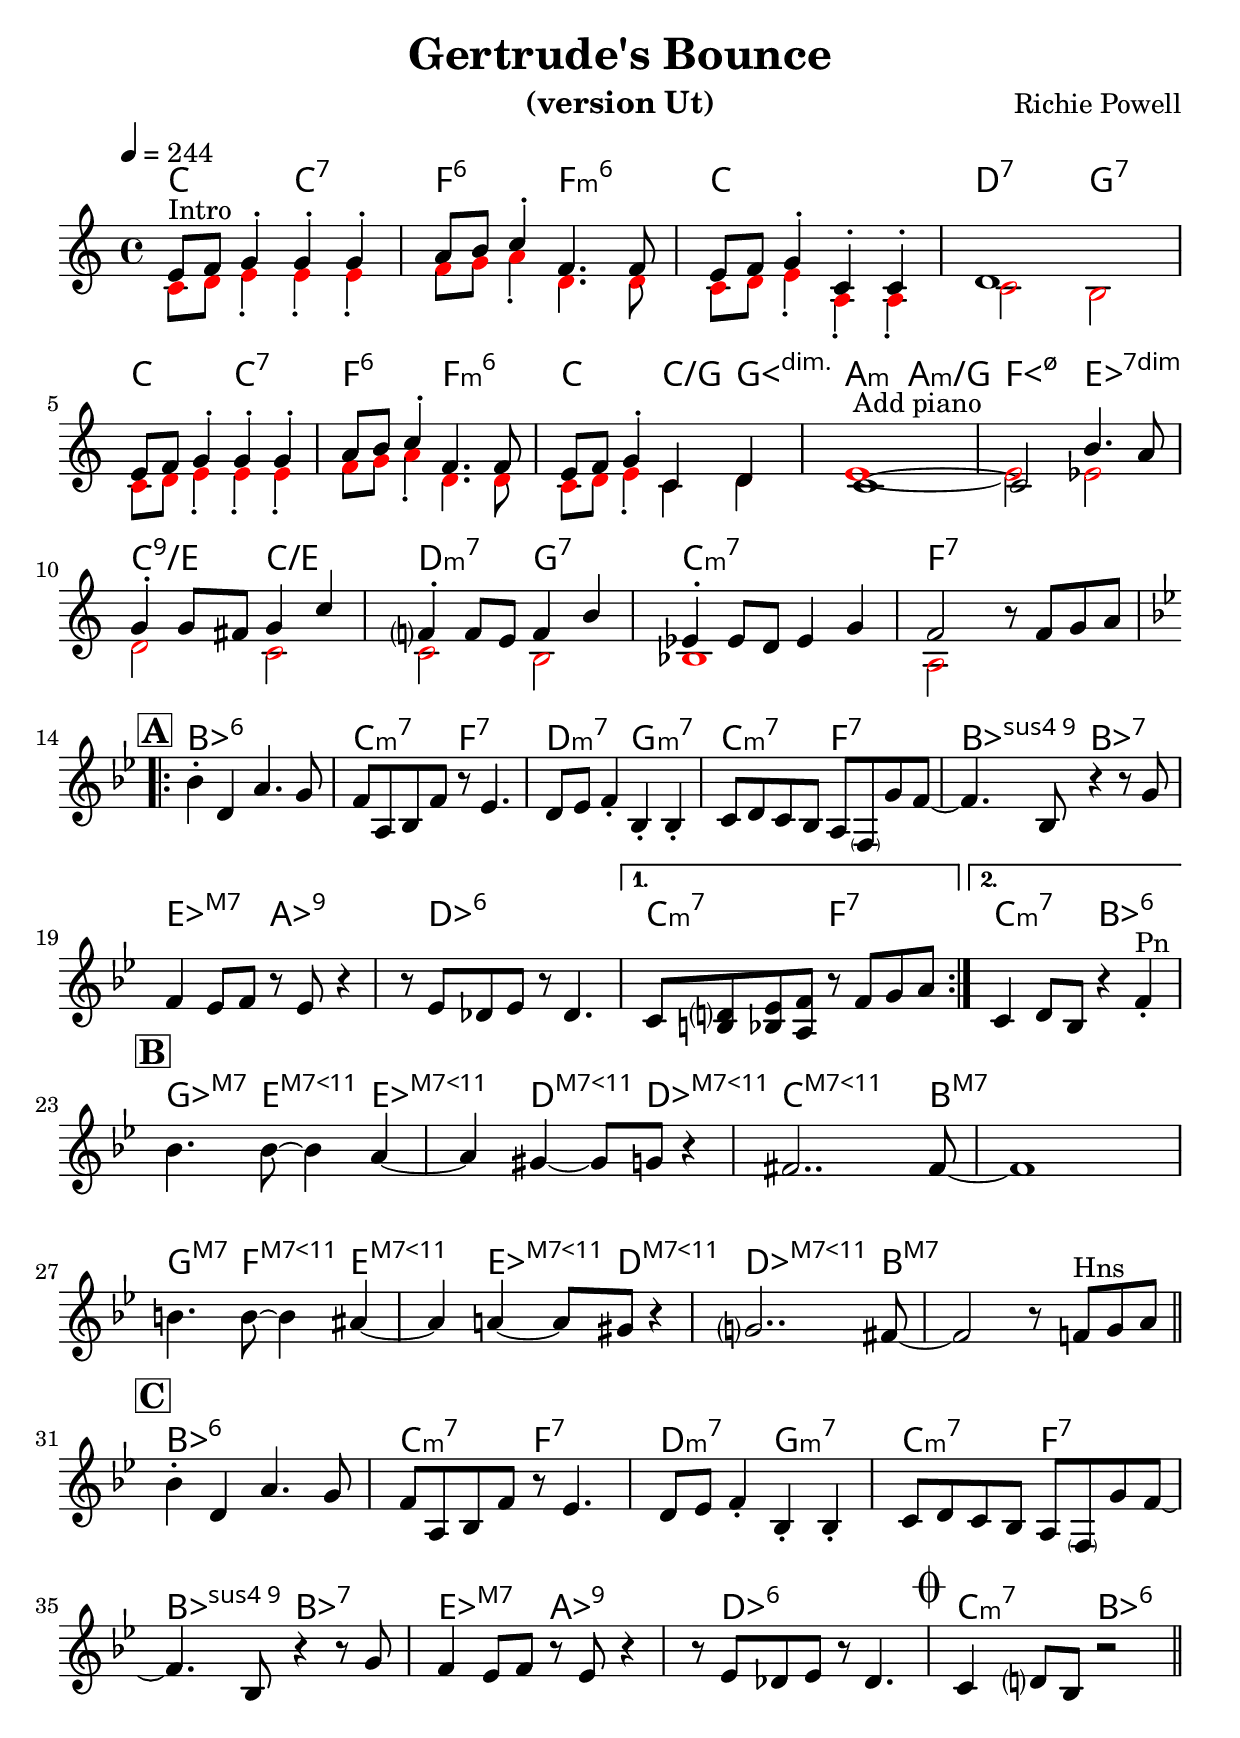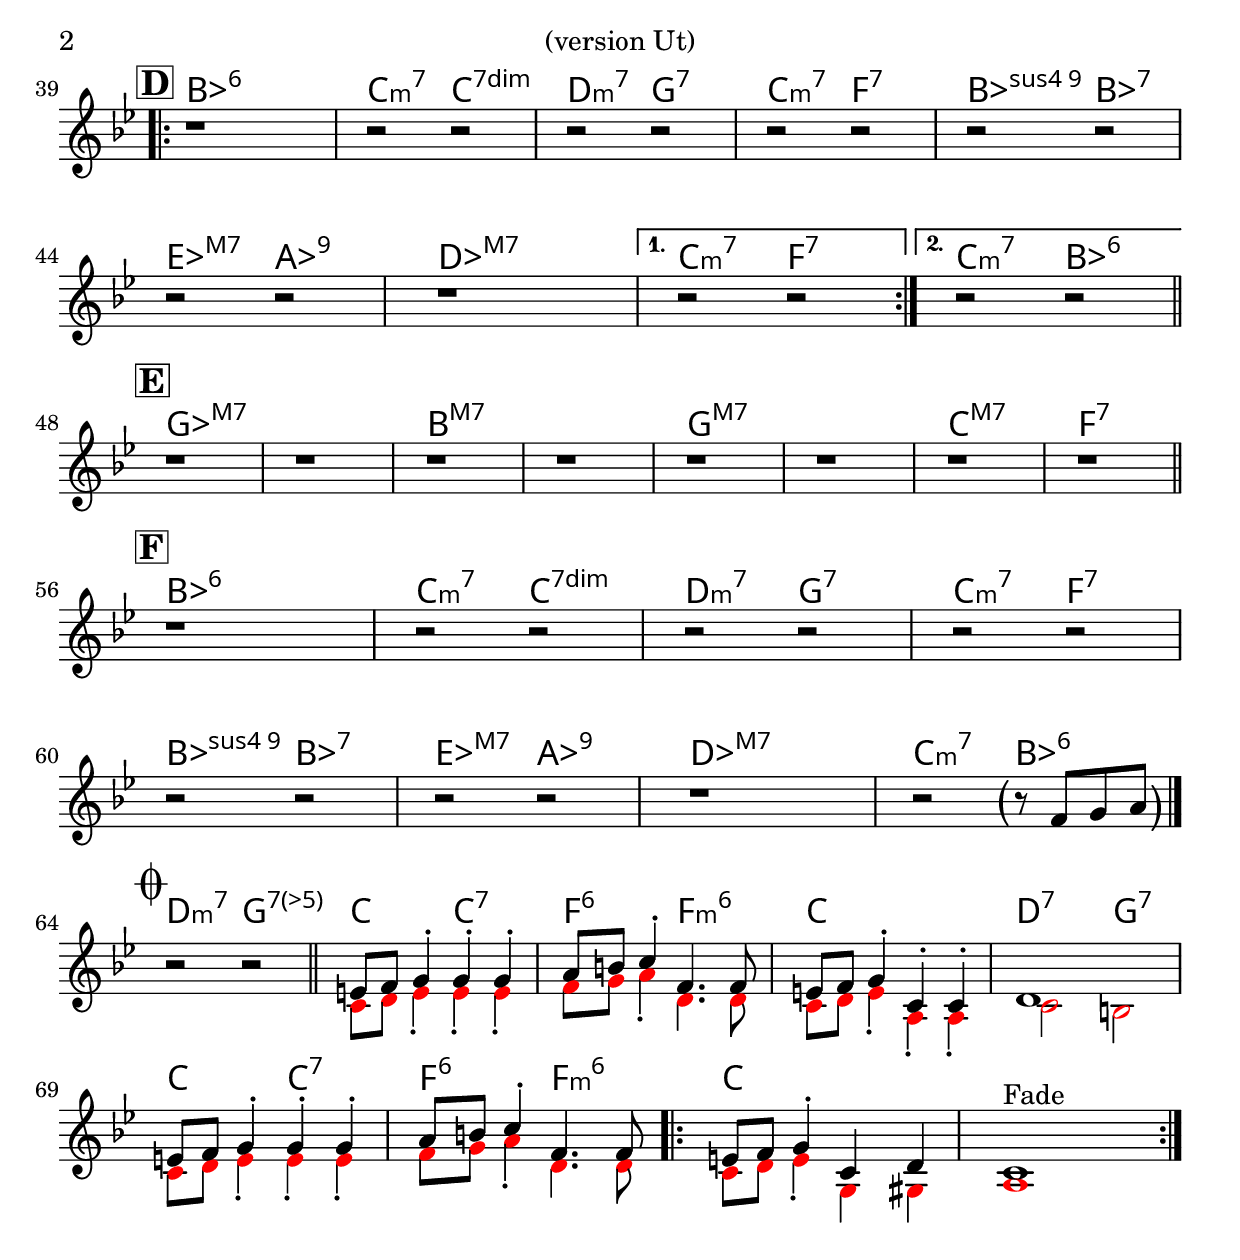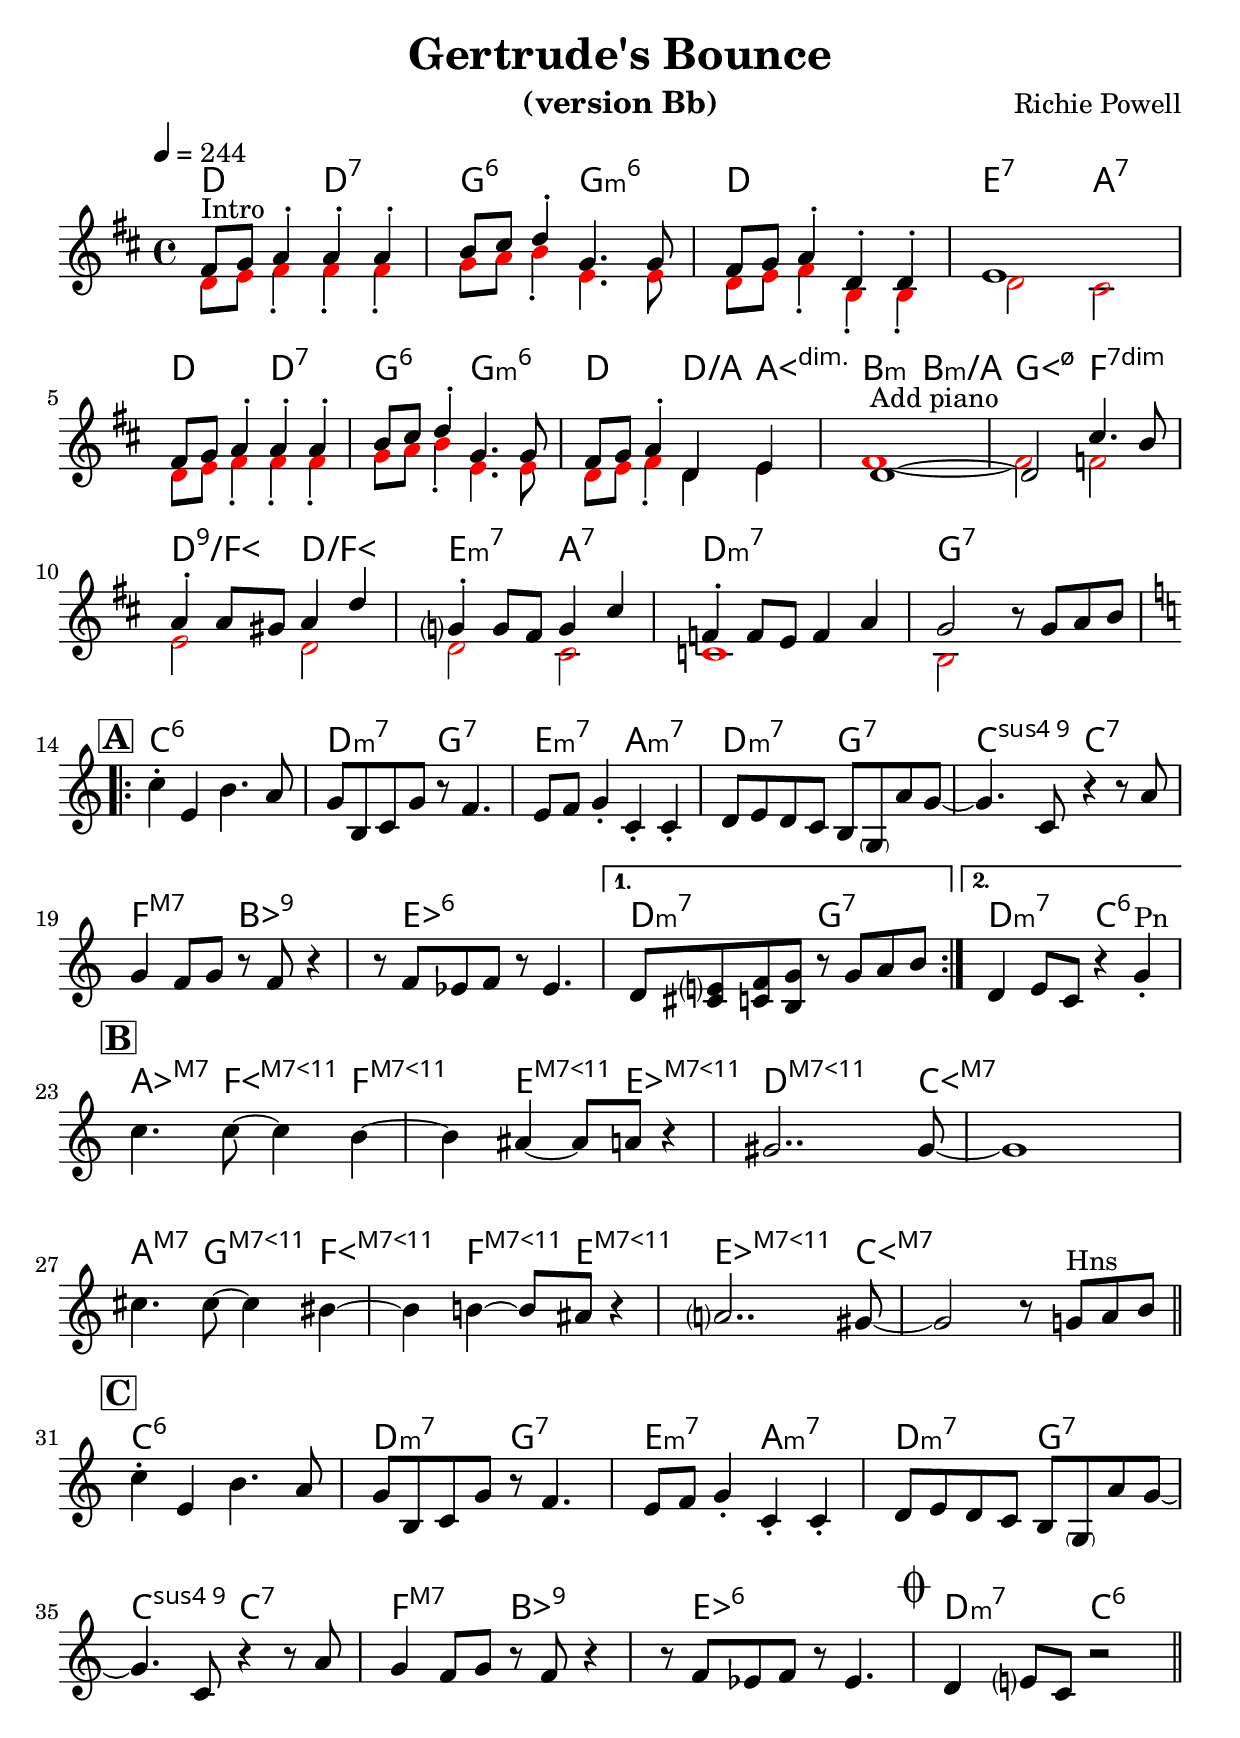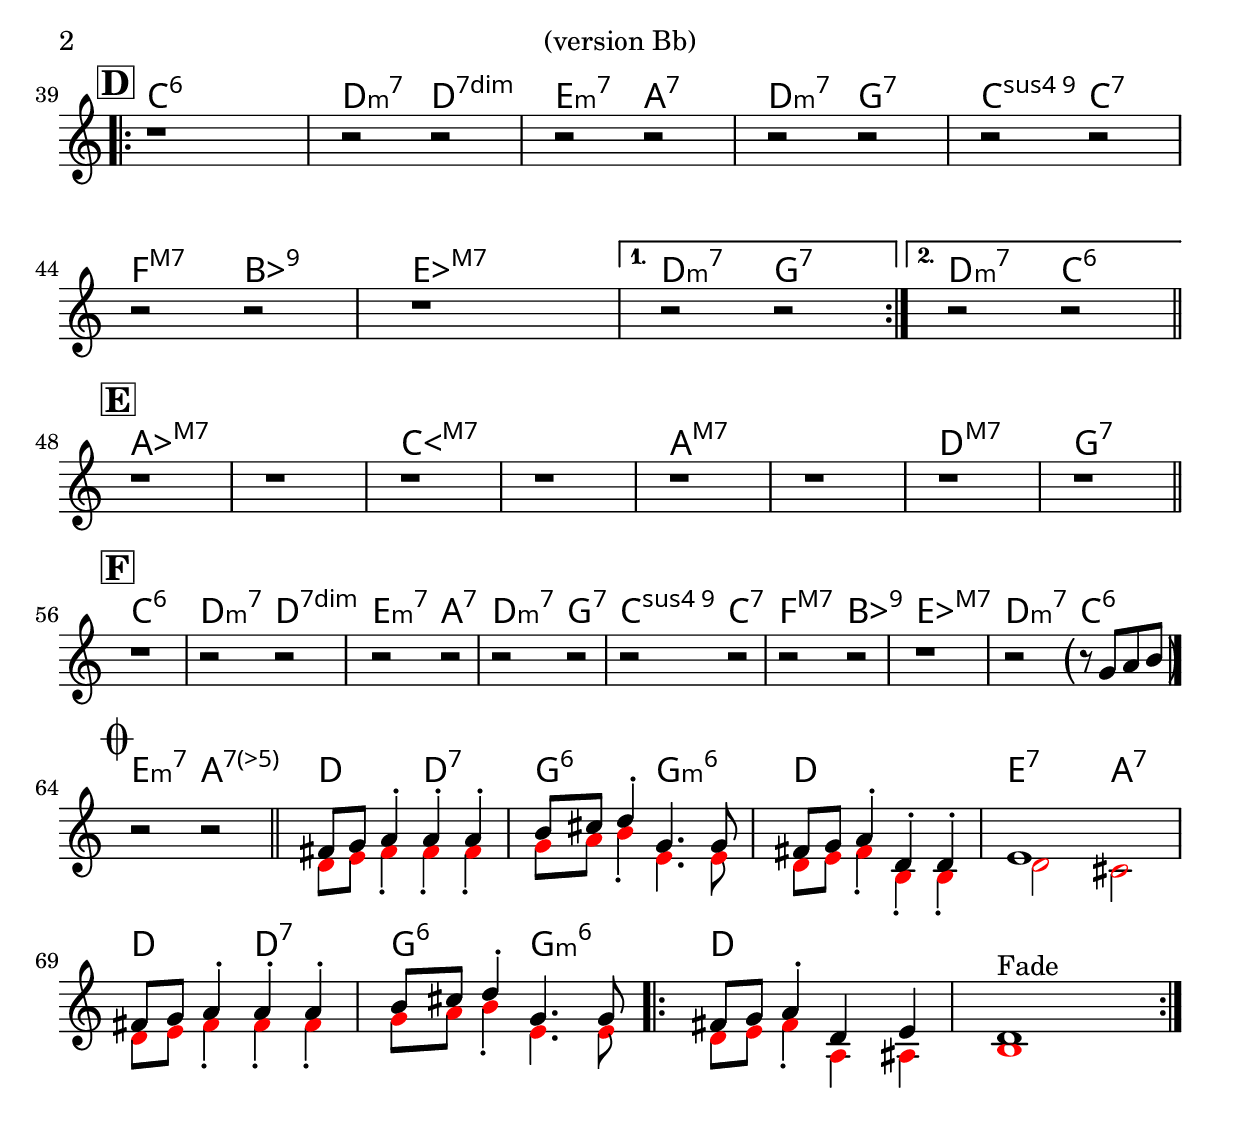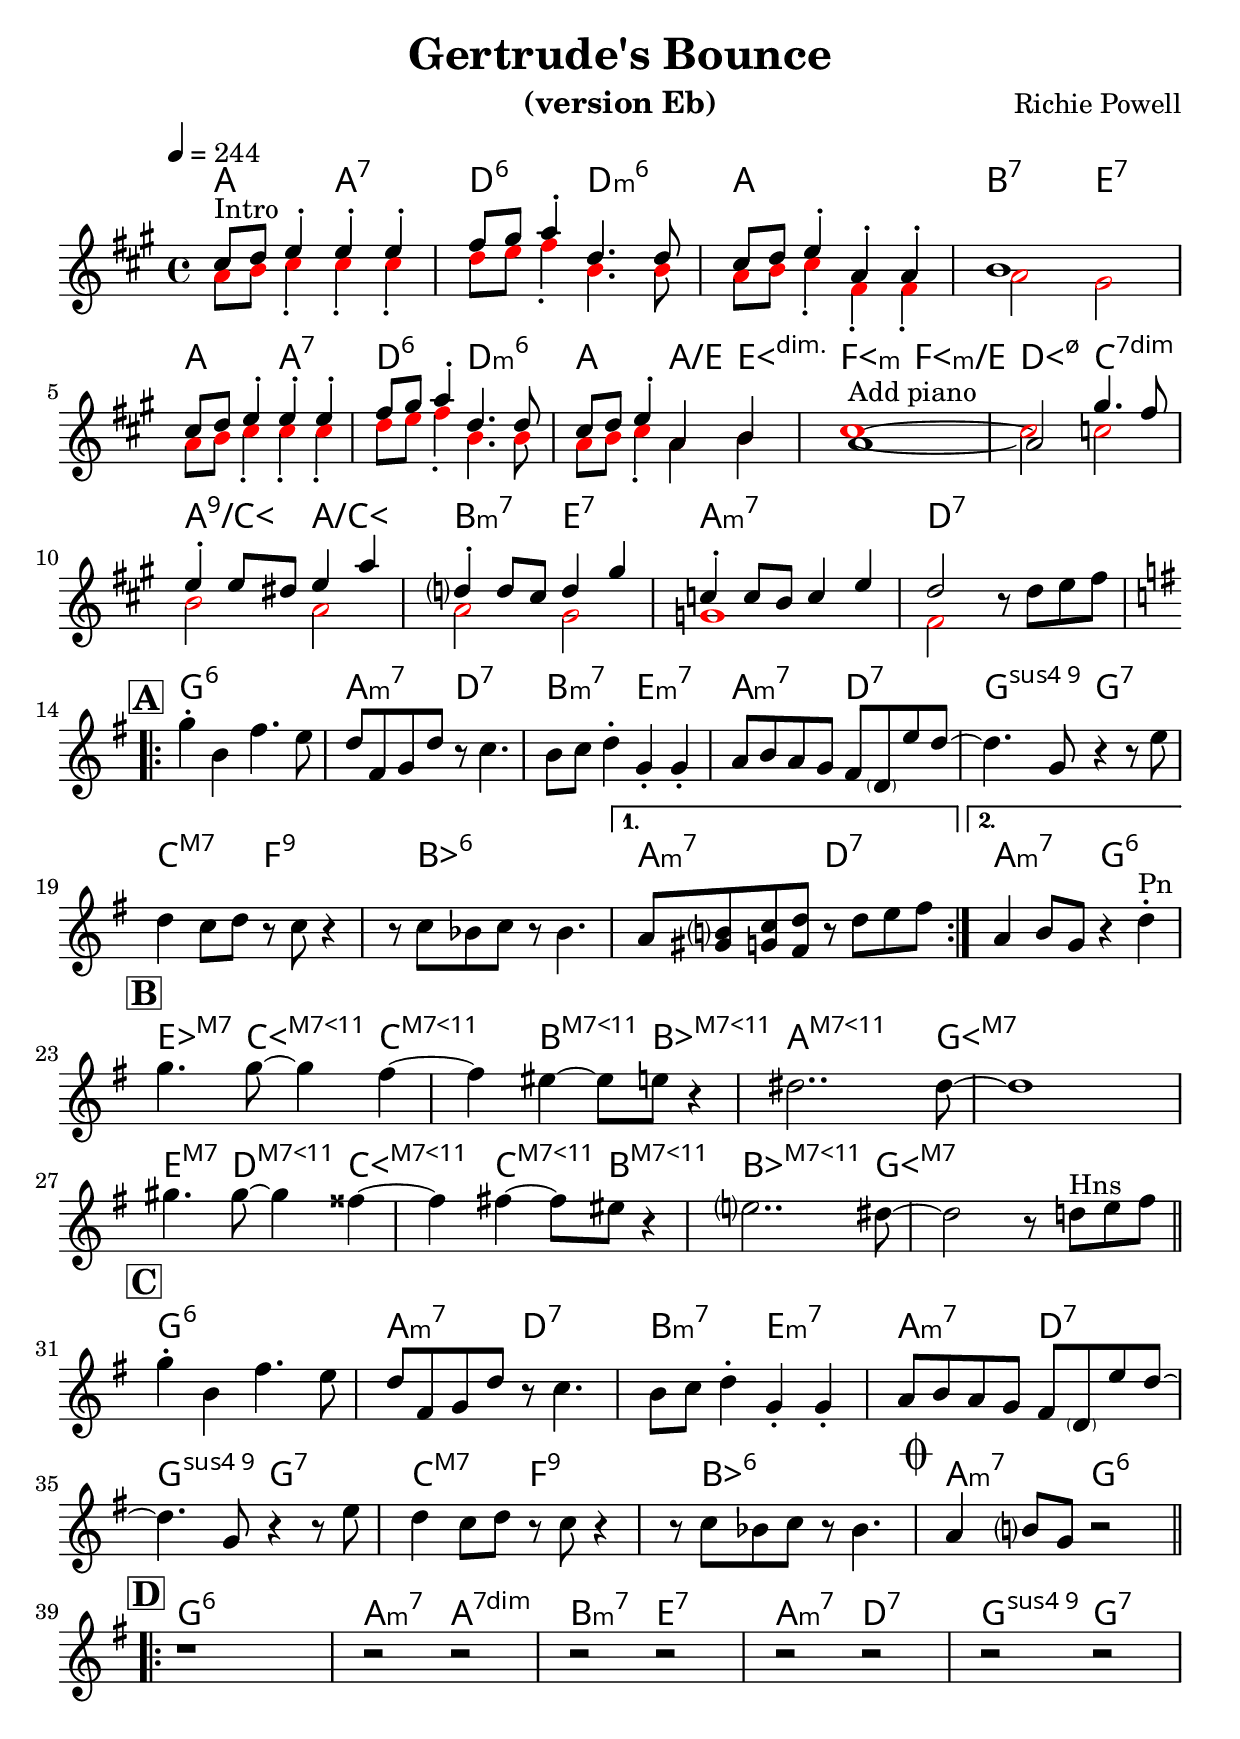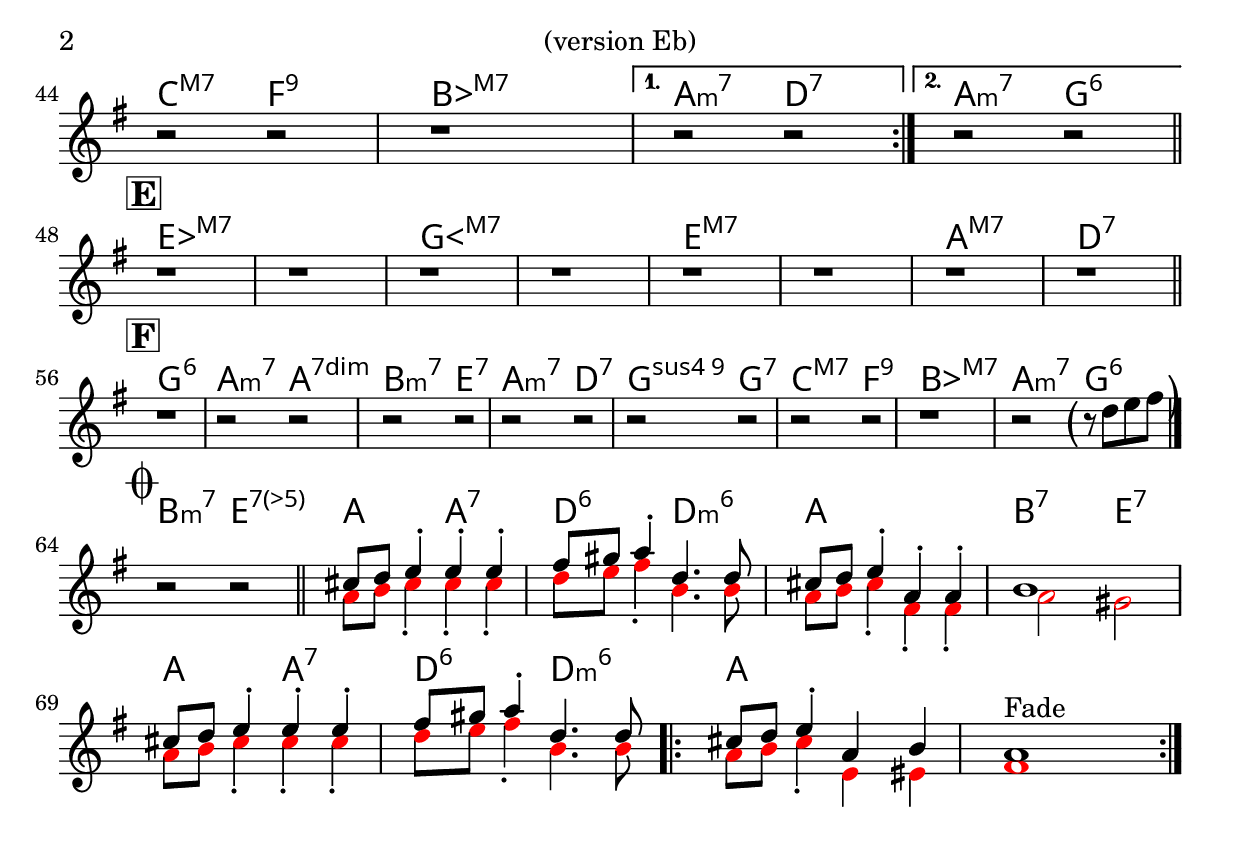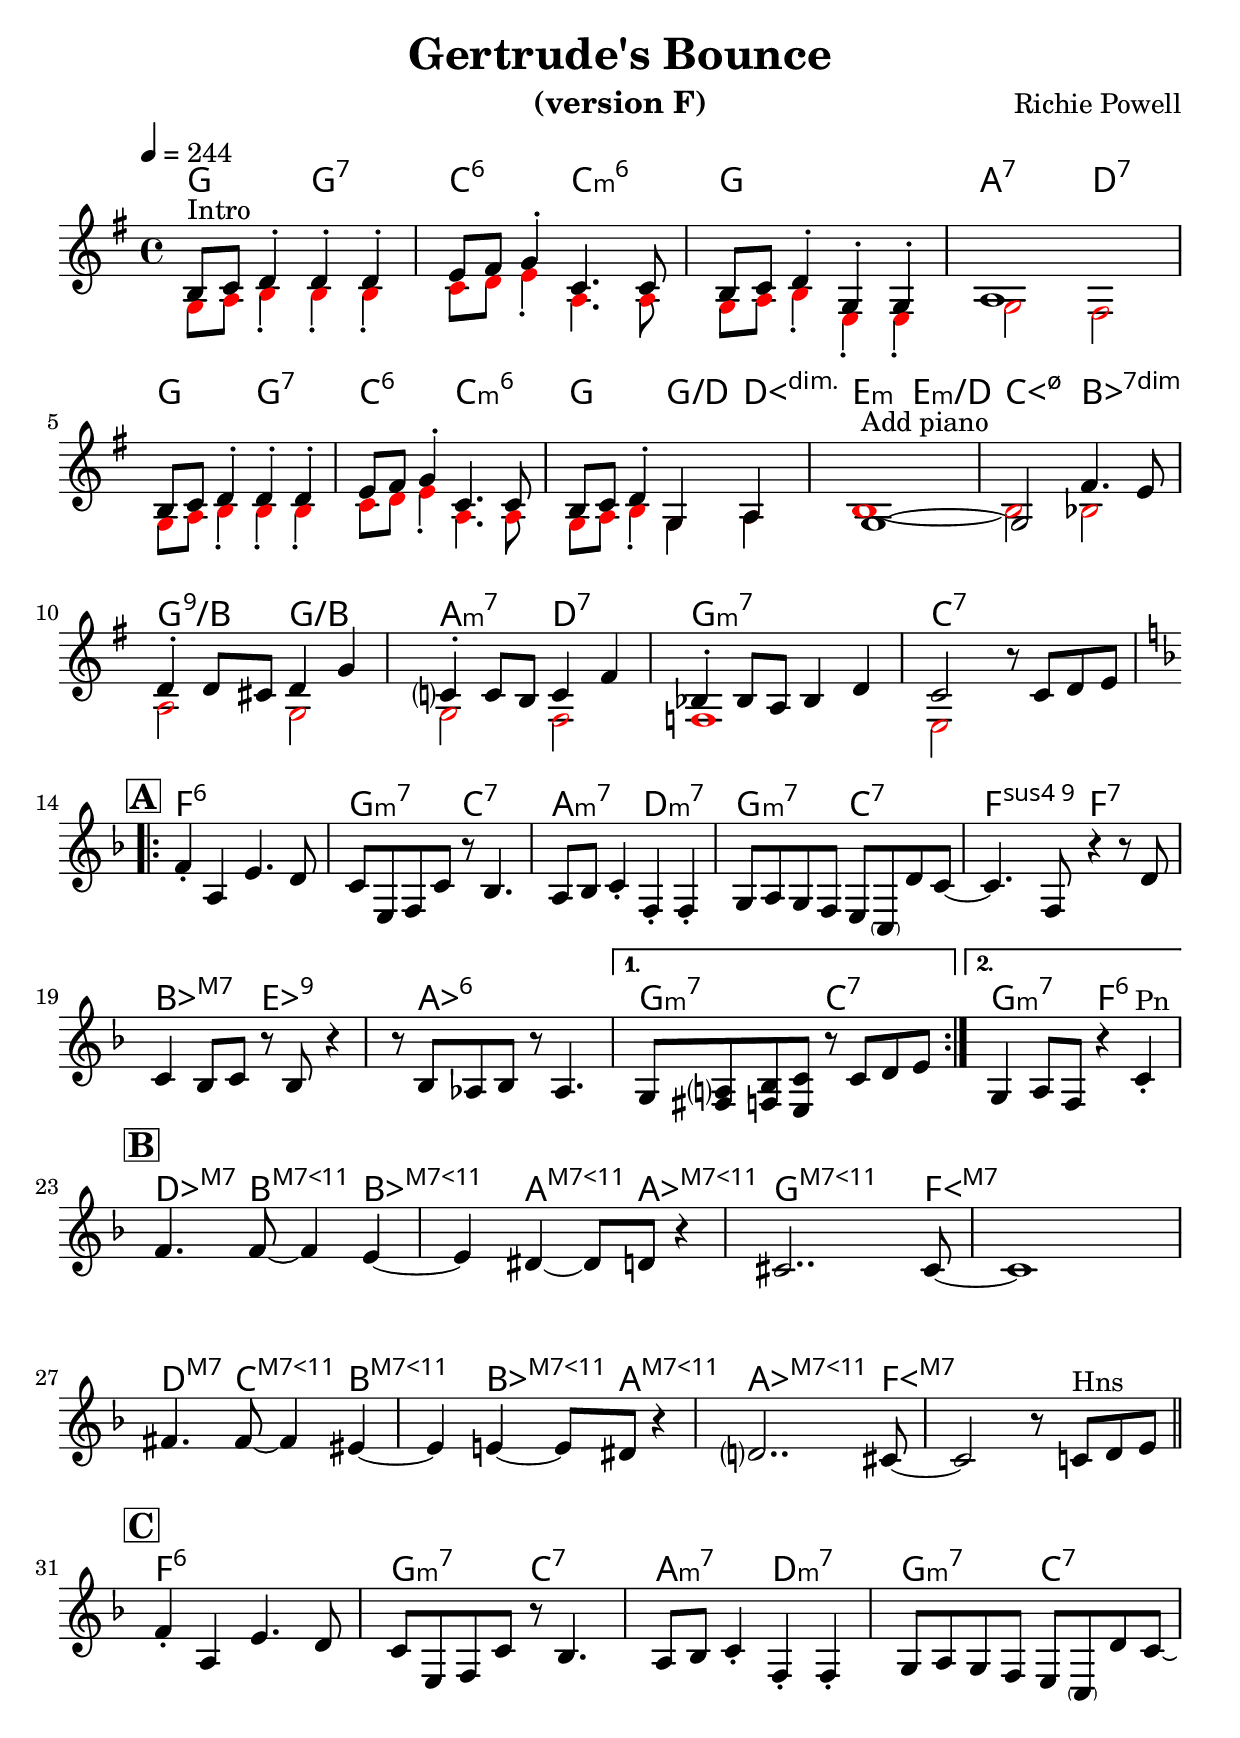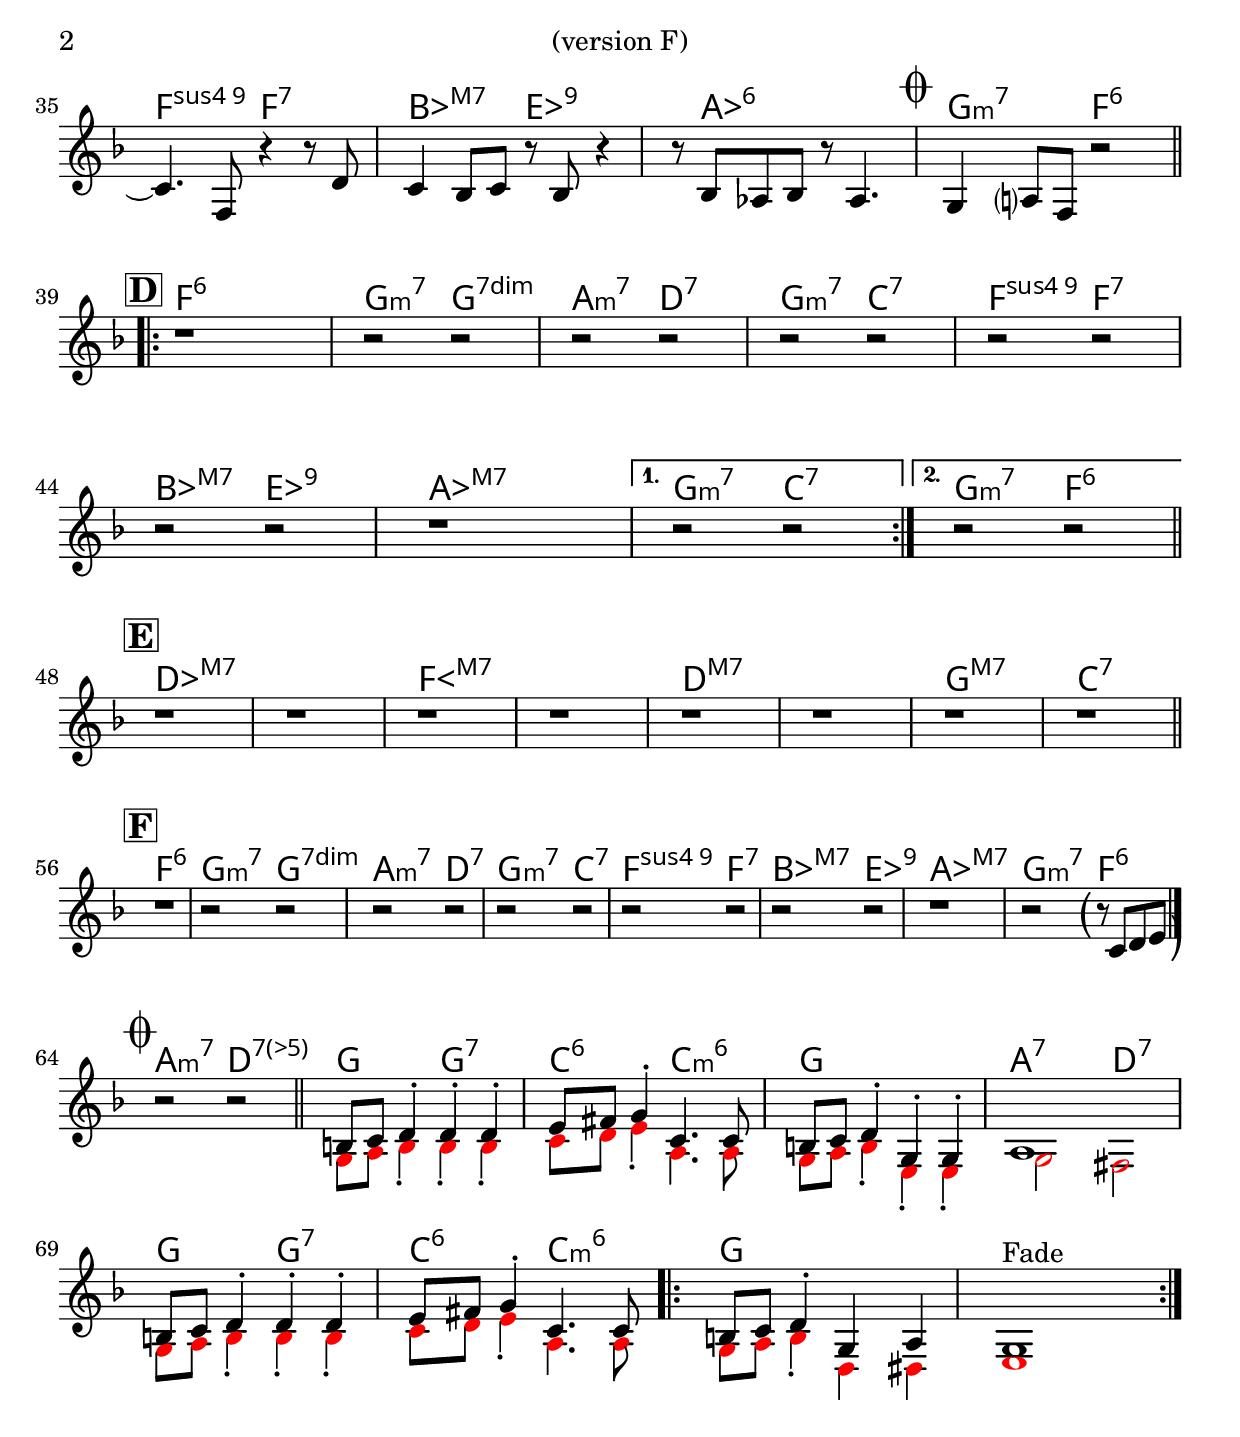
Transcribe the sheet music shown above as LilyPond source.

% Created on Mon Sep 20 15:23:38 CEST 2010
\version "2.22.0"

#(set-global-staff-size 24)
#(set-default-paper-size "a4")

\include "utils/AccordsJazzDefs.ly"



#(define ((my-stencils start) grob) 
(let* ((par-list (parentheses-item::calc-parenthesis-stencils grob)) 
        (null-par (grob-interpret-markup grob (markup #:null)))) 
  (if start 
     (list (car par-list) null-par) 
     (list null-par (cadr par-list))))) 

startParenthesis = #(define-music-function (note) 
(ly:music?) 
"Add an opened parenthesis to the left of `note" 
#{ 
  \once \override ParenthesesItem.stencils = #(my-stencils #t) 
  \parenthesize $note 
#}) 

endParenthesis = #(define-music-function (note) (ly:music?) 
"Add a closed parenthesis to the right of `note" 
#{ 
  \once \override ParenthesesItem.stencils = #(my-stencils #f) 
  \parenthesize $note 
#}) 


\paper { indent = 0\cm} 

\header {
	title = "Gertrude's Bounce" 
 	composer = "Richie Powell"
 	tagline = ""

}


accords = \chords {
  c2 c:7 f:6 f:m6 c1 d2:7 g:7
  c2 c:7 f:6 f:m6 c c4/g gis:dim a2:m a:m/g
  fis:m7.5- es:dim7 c:9/e c/e d:m7 g:7  c1:m7 f:7
  \repeat volta 2 {
    bes1:6 c2:m7 f:7 d:m7 g:m7 c:m7 f:7 bes:sus4.9 bes:7 es:maj7 aes:9 s8 des2:6 s4.
  }
  \alternative {{c2:m7 f:7}{c:m7 bes:6}}
  ges4.:maj7 e:maj7.11+ es2:maj7.11+ d4.:maj7.11+ des:maj7.11+ 
  c2..:maj7.11+ b1:maj7 s8
  g4.:maj7 f:maj7.11+ e2:maj7.11+ es4.:maj7.11+ d:maj7.11+ 
  des2..:maj7.11+ b1:maj7 s8
  bes1:6 c2:m7 f:7 d:m7 g:m7 c:m7 f:7
  bes:sus4.9 bes:7 es:maj7 aes:9 s8 des2:6 s4. c2:m7 bes:6
  \repeat volta 2 {
    bes1:6 c2:m7 c:dim7 d:m7 g:7 c:m7 f:7 bes:sus4.9 bes:7 es:maj7 aes:9 des1:maj7
  }
  \alternative {{c2:m7 f:7}{c:m7 bes:6}}
  ges1:maj7 s b:maj7 s g:maj7 s c:maj7 f:7
  bes1:6 c2:m7 c:dim7 d:m7 g:7 c:m7 f:7 
  bes:sus4.9 bes:7 es:maj7 aes:9 des1:maj7 c2:m7 bes:6
  d:m7 g:7.5-
  c2 c:7 f:6 f:m6 c1 d2:7 g:7
  c2 c:7 f:6 f:m6 \repeat volta 2 {c1 s}
}

voix = \relative c' { 	
 % Type notes here 
\compressEmptyMeasures
% \set Timing.beamExceptions = #'()
\set Score.markFormatter = #format-mark-box-alphabet
<<
	\voiceOne {
	e8^"Intro" f g4-. g-. g-. a8 b c4-. f,4. f8
	e f g4-. c,-. c-. d1 \break 
	e8 f g4-. g-. g-. a8 b c4-. f,4. f8
	e f g4-. c, d c1~^"Add piano"
	c2 b'4. a8 \break g4-. g8 fis g4 c
	f,4-. f8 e f4 b es,4-. es8 d es4 g f2
	}
	\new Voice {
	\override NoteHead.color = #red 
	\voiceTwo 
	c8 d e4-. e-. e-. f8 g a4-. d,4. d8
	c d e4-. a,-. a-. c2 b
	c8 d e4-. e-. e-. f8 g a4-. d,4. d8
	c d e4-. c d e1~
	e2 es d c c b bes1 a2
	}
>>
\oneVoice
r8 f' g a
\break
\key bes \major
\mark \default
\repeat volta 2 {
  bes4-. d, a'4. g8 f a, bes f' r es4.
   d8 es f4-. bes,-. bes -. c8 d c bes a \parenthesize f g' f~
  f4. bes,8 r4 r8 g' f4 es8 f r es r4 r8 es des es r des4.
}
\alternative {
  {
    c8 <d b> <es bes> <f a,> r f g a
  }
  {
    c,4 d8 bes r4 f'-.^"Pn" \break 
  }
}
\mark \default
bes4. bes8~ bes4 a~ a gis~ gis8 g r4 fis2.. fis8~ fis1
\break 
b4. b8~ b4 ais~ ais a~ a8 gis r4 g2.. fis8~ fis2 r8 f^"Hns" g a
\break \mark \default \bar "||"
  bes4-. d, a'4. g8 f a, bes f' r es4.
   d8 es f4-. bes,-. bes -. c8 d c bes a \parenthesize f g' f~
  f4. bes,8 r4 r8 g' f4 es8 f r es r4 r8 es des es r des4.
  \mark \markup { \musicglyph "scripts.coda" }
  c4 d8 bes r2 \break \bar ".|:-||"
  \mark \default
  \repeat volta 2 {
    r1 r2 r r r r r r r r r r1
  }
  \alternative { {r2 r} {r r} }
  \bar "||" \break \mark \default
  r1 r r r r r r r
  \bar "||" \break \mark \default
  r1 r2 r r r r r r r r r r1
  
  r2 \override ParenthesesItem.font-size = #5
  \startParenthesis  r8 f' g \endParenthesis a 
\break \bar "|."
\mark \markup { \musicglyph "scripts.coda" }
r2 r \bar "||"
<<
	\voiceOne {
	e8 f g4-. g-. g-. a8 b c4-. f,4. f8
	e f g4-. c,-. c-. d1 \break 
	e8 f g4-. g-. g-. a8 b c4-. f,4. f8
	\repeat volta 2 {e8 f g4-. c, d c1^"Fade"}
	}
	\new Voice {
	\override NoteHead.color = #red 
	\voiceTwo 
	c8 d e4-. e-. e-. f8 g a4-. d,4. d8
	c d e4-. a,-. a-. c2 b
	c8 d e4-. e-. e-. f8 g a4-. d,4. d8
	\repeat volta 2 {c8 d e4-. g, gis a1}
	}
>>
}


staffViolon = \new Staff {
	\time 4/4
	\tempo 4 = 244
	\set Staff.midiInstrument = "trumpet"
	\key c \major
	\clef treble
	\accidentalStyle modern-cautionary
	\voix
}

theme=\staffViolon

\include "utils/books.ly"